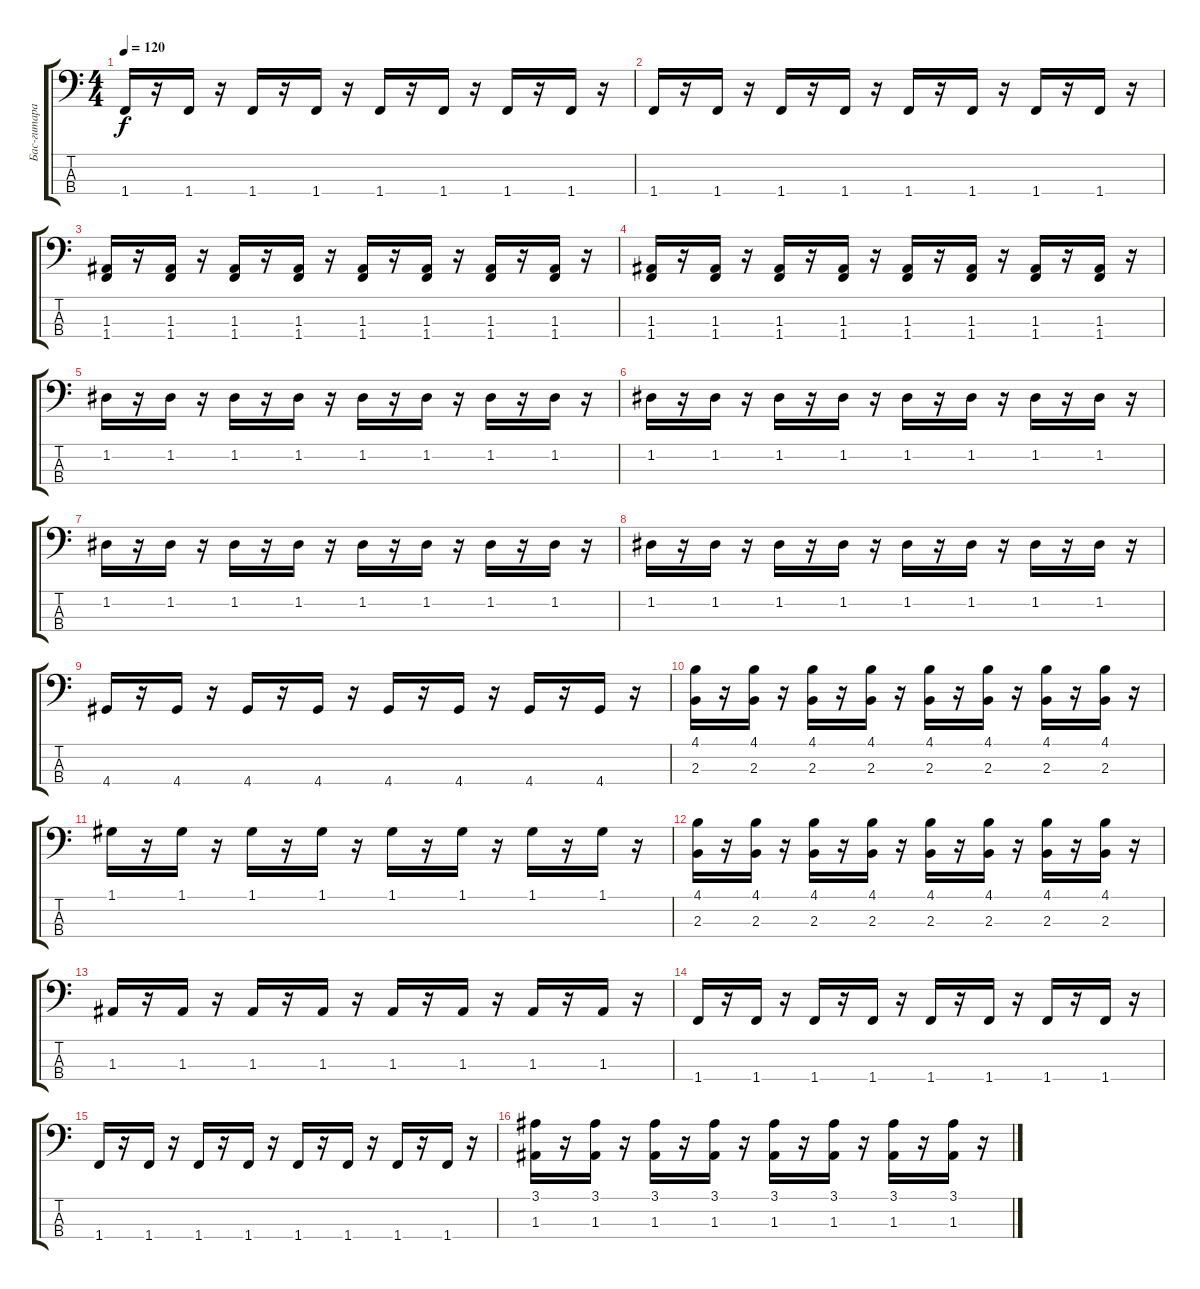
\track ("Бас-гитара" "Бас-гитара") {instrument synthbass2}
\staff {score tabs}
\tuning (G2 D2 A1 E1) {hide}
\ts (4 4)
\tempo 120
\clef f4
\ks c
1.4.16{dy f} r.16 1.4.16 r.16 1.4.16 r.16 1.4.16 r.16 1.4.16 r.16 1.4.16 r.16 1.4.16 r.16 1.4.16 r.16 |
1.4.16 r.16 1.4.16 r.16 1.4.16 r.16 1.4.16 r.16 1.4.16 r.16 1.4.16 r.16 1.4.16 r.16 1.4.16 r.16 |
(1.3 1.4).16 r.16 (1.3 1.4).16 r.16 (1.3 1.4).16 r.16 (1.3 1.4).16 r.16 (1.3 1.4).16 r.16 (1.3 1.4).16 r.16 (1.3 1.4).16 r.16 (1.3 1.4).16 r.16 |
(1.3 1.4).16 r.16 (1.3 1.4).16 r.16 (1.3 1.4).16 r.16 (1.3 1.4).16 r.16 (1.3 1.4).16 r.16 (1.3 1.4).16 r.16 (1.3 1.4).16 r.16 (1.3 1.4).16 r.16 |
1.2.16 r.16 1.2.16 r.16 1.2.16 r.16 1.2.16 r.16 1.2.16 r.16 1.2.16 r.16 1.2.16 r.16 1.2.16 r.16 |
1.2.16 r.16 1.2.16 r.16 1.2.16 r.16 1.2.16 r.16 1.2.16 r.16 1.2.16 r.16 1.2.16 r.16 1.2.16 r.16 |
1.2.16 r.16 1.2.16 r.16 1.2.16 r.16 1.2.16 r.16 1.2.16 r.16 1.2.16 r.16 1.2.16 r.16 1.2.16 r.16 |
1.2.16 r.16 1.2.16 r.16 1.2.16 r.16 1.2.16 r.16 1.2.16 r.16 1.2.16 r.16 1.2.16 r.16 1.2.16 r.16 |
4.4.16 r.16 4.4.16 r.16 4.4.16 r.16 4.4.16 r.16 4.4.16 r.16 4.4.16 r.16 4.4.16 r.16 4.4.16 r.16 |
(4.1 2.3).16 r.16 (4.1 2.3).16 r.16 (4.1 2.3).16 r.16 (4.1 2.3).16 r.16 (4.1 2.3).16 r.16 (4.1 2.3).16 r.16 (4.1 2.3).16 r.16 (4.1 2.3).16 r.16 |
1.1.16 r.16 1.1.16 r.16 1.1.16 r.16 1.1.16 r.16 1.1.16 r.16 1.1.16 r.16 1.1.16 r.16 1.1.16 r.16 |
(4.1 2.3).16 r.16 (4.1 2.3).16 r.16 (4.1 2.3).16 r.16 (4.1 2.3).16 r.16 (4.1 2.3).16 r.16 (4.1 2.3).16 r.16 (4.1 2.3).16 r.16 (4.1 2.3).16 r.16 |
1.3.16 r.16 1.3.16 r.16 1.3.16 r.16 1.3.16 r.16 1.3.16 r.16 1.3.16 r.16 1.3.16 r.16 1.3.16 r.16 |
1.4.16 r.16 1.4.16 r.16 1.4.16 r.16 1.4.16 r.16 1.4.16 r.16 1.4.16 r.16 1.4.16 r.16 1.4.16 r.16 |
1.4.16 r.16 1.4.16 r.16 1.4.16 r.16 1.4.16 r.16 1.4.16 r.16 1.4.16 r.16 1.4.16 r.16 1.4.16 r.16 |
(3.1 1.3).16 r.16 (3.1 1.3).16 r.16 (3.1 1.3).16 r.16 (3.1 1.3).16 r.16 (3.1 1.3).16 r.16 (3.1 1.3).16 r.16 (3.1 1.3).16 r.16 (3.1 1.3).16 r.16
